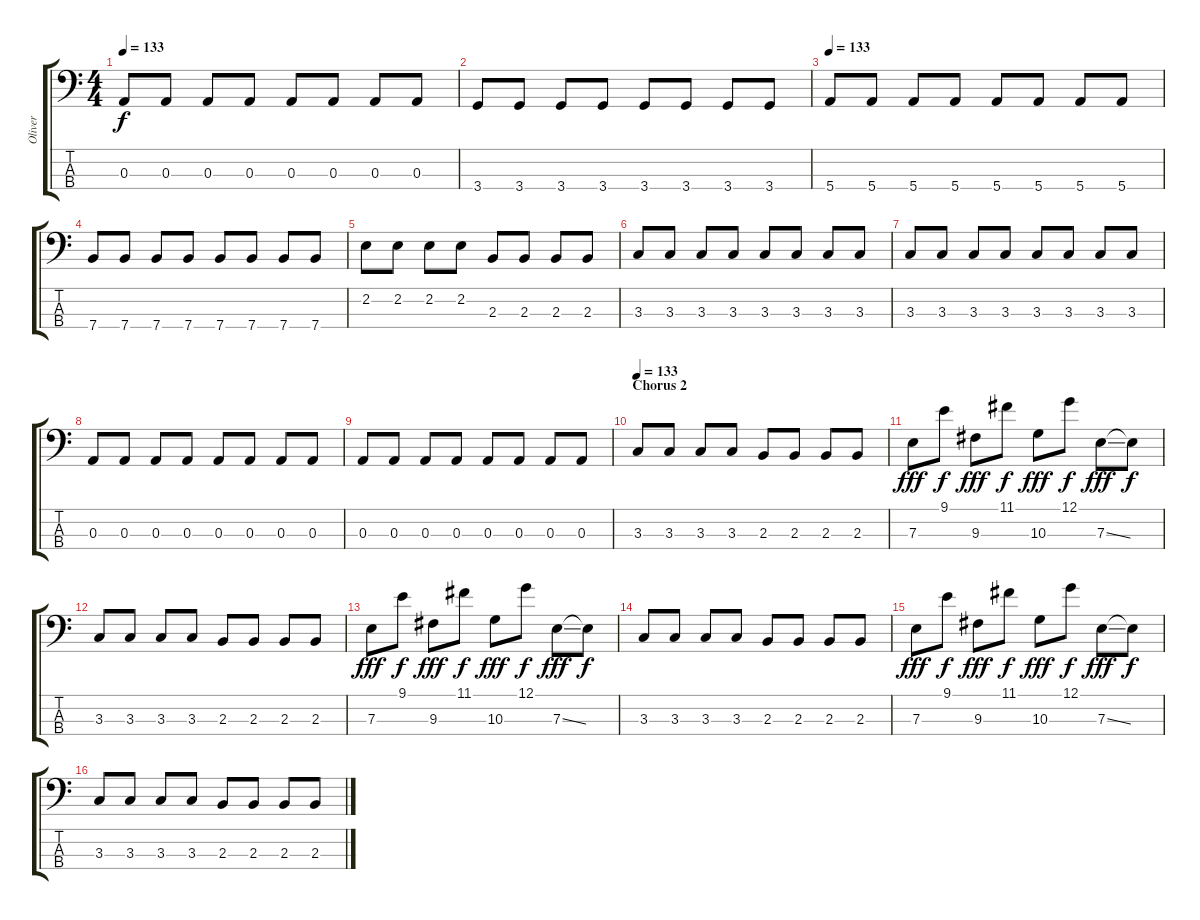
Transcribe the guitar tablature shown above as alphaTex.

\track ("Oliver" "Oliver") {instrument electricbasspick}
\staff {score tabs}
\tuning (G2 D2 A1 E1) {hide}
\ts (4 4)
\tempo 133
\clef f4
\ks c
0.3.8{dy f} 0.3.8 0.3.8 0.3.8 0.3.8 0.3.8 0.3.8 0.3.8 |
3.4.8 3.4.8 3.4.8 3.4.8 3.4.8 3.4.8 3.4.8 3.4.8 |
\tempo 133
5.4.8 5.4.8 5.4.8 5.4.8 5.4.8 5.4.8 5.4.8 5.4.8 |
7.4.8 7.4.8 7.4.8 7.4.8 7.4.8 7.4.8 7.4.8 7.4.8 |
2.2.8 2.2.8 2.2.8 2.2.8 2.3.8 2.3.8 2.3.8 2.3.8 |
3.3.8 3.3.8 3.3.8 3.3.8 3.3.8 3.3.8 3.3.8 3.3.8 |
3.3.8 3.3.8 3.3.8 3.3.8 3.3.8 3.3.8 3.3.8 3.3.8 |
0.3.8 0.3.8 0.3.8 0.3.8 0.3.8 0.3.8 0.3.8 0.3.8 |
0.3.8 0.3.8 0.3.8 0.3.8 0.3.8 0.3.8 0.3.8 0.3.8 |
\section ("" "Chorus 2")
\tempo 133
3.3.8 3.3.8 3.3.8 3.3.8 2.3.8 2.3.8 2.3.8 2.3.8 |
7.3.8{dy fff} 9.1.8{dy f} 9.3.8{dy fff} 11.1.8{dy f} 10.3.8{dy fff} 12.1.8{dy f} 7.3{ss}.8{dy fff} 7.3{t}.8{dy f} |
3.3.8 3.3.8 3.3.8 3.3.8 2.3.8 2.3.8 2.3.8 2.3.8 |
7.3.8{dy fff} 9.1.8{dy f} 9.3.8{dy fff} 11.1.8{dy f} 10.3.8{dy fff} 12.1.8{dy f} 7.3{ss}.8{dy fff} 7.3{t}.8{dy f} |
3.3.8 3.3.8 3.3.8 3.3.8 2.3.8 2.3.8 2.3.8 2.3.8 |
7.3.8{dy fff} 9.1.8{dy f} 9.3.8{dy fff} 11.1.8{dy f} 10.3.8{dy fff} 12.1.8{dy f} 7.3{ss}.8{dy fff} 7.3{t}.8{dy f} |
3.3.8 3.3.8 3.3.8 3.3.8 2.3.8 2.3.8 2.3.8 2.3.8
